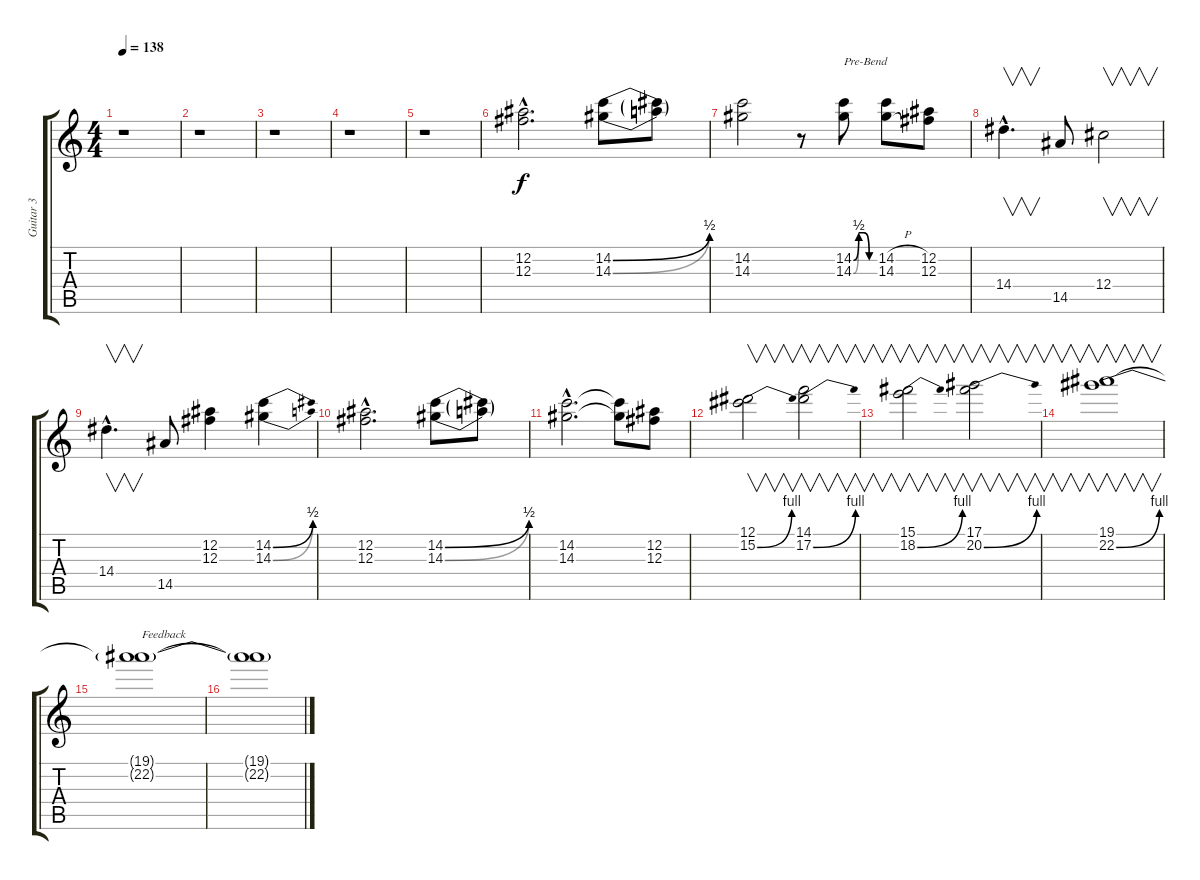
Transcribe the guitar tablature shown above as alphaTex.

\track ("Guitar 3" "Guitar 3") {instrument overdrivenguitar}
\staff {score tabs}
\tuning (Eb4 Bb3 Gb3 Db3 Ab2 Eb2) {hide}
\ts (4 4)
\tempo 138
\clef g2
\ks c
r.1{dy f} |
r.1 |
r.1 |
r.1 |
r.1 |
(12.2{hac} 12.3{hac}).2{d} (14.2{be (bend 0 0 60 2)} 14.3{be (bend 0 0 60 2)}).8 (14.2{t} 14.3{t}).8 |
(14.2 14.3).2 r.8 (14.2{be (custom 0 0 15 2 30 2 45 0 60 0)} 14.3{be (custom 0 0 15 2 30 2 45 0 60 0)}).8{txt "Pre-Bend"} (14.2{h} 14.3{h}).8 (12.2 12.3).8 |
14.4{hac}.4{v d} 14.5.8 12.4.2{v} |
14.4{hac}.4{v d} 14.5.8 (12.2 12.3).4 (14.2{be (bend 0 0 60 2)} 14.3{be (bend 0 0 60 2)}).4 |
(12.2{hac} 12.3{hac}).2{d} (14.2{be (bend 0 0 60 2)} 14.3{be (bend 0 0 60 2)}).8 (14.2{t} 14.3{t}).8 |
(14.2{hac} 14.3{hac}).2{d} (14.2{t} 14.3{t}).8 (12.2 12.3).8 |
(12.1 15.2{be (bend 0 0 60 4)}).2{v} (14.1 17.2{be (bend 0 0 60 4)}).2{v} |
(15.1 18.2{be (bend 0 0 60 4)}).2{v} (17.1 20.2{be (bend 0 0 60 4)}).2{v} |
(19.1 22.2{be (bend 0 0 60 4)}).1{v} |
(19.1{t} 22.2{t}).1{txt "Feedback"} |
(19.1{t} 22.2{t}).1
